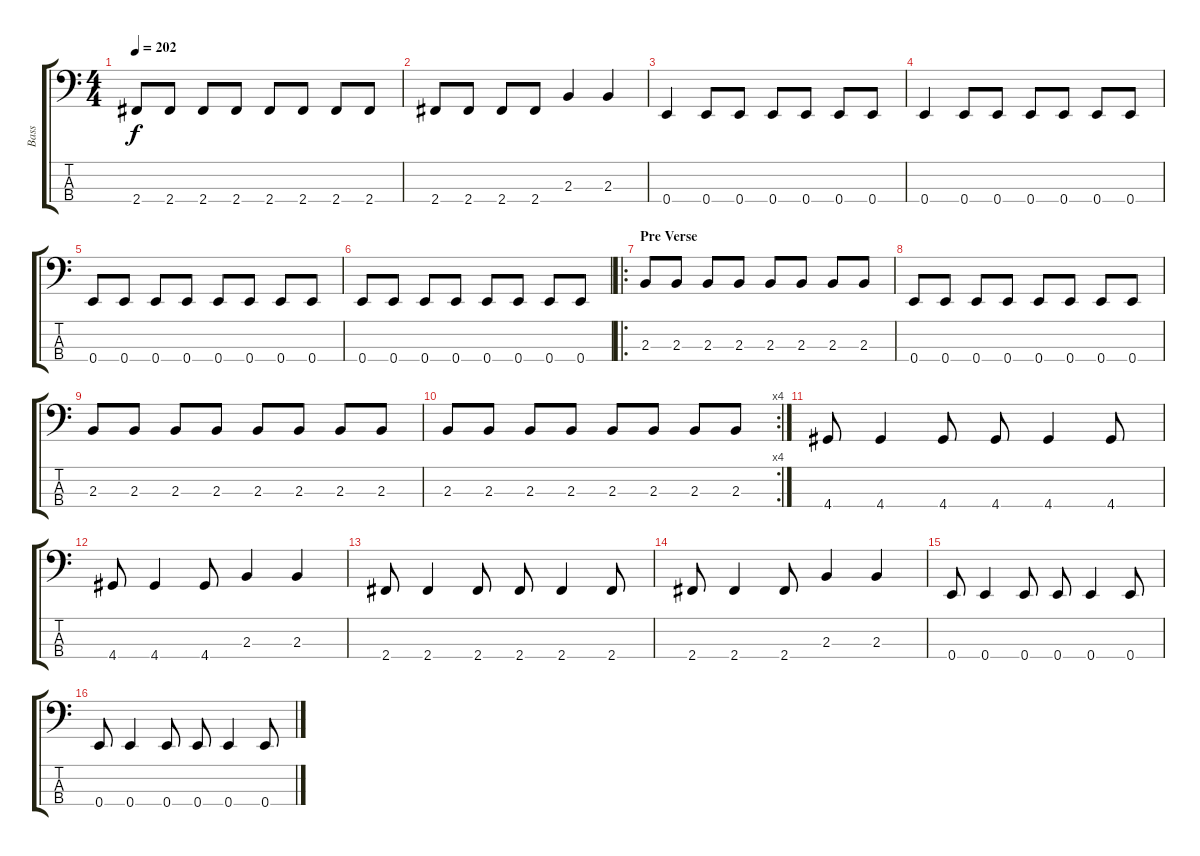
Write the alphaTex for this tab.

\track ("Bass" "Bass") {instrument slapbass2}
\staff {score tabs}
\tuning (G2 D2 A1 E1) {hide}
\ts (4 4)
\tempo 202
\clef f4
\ks c
2.4.8{dy f} 2.4.8 2.4.8 2.4.8 2.4.8 2.4.8 2.4.8 2.4.8 |
2.4.8 2.4.8 2.4.8 2.4.8 2.3.4 2.3.4 |
0.4.4 0.4.8 0.4.8 0.4.8 0.4.8 0.4.8 0.4.8 |
0.4.4 0.4.8 0.4.8 0.4.8 0.4.8 0.4.8 0.4.8 |
0.4.8 0.4.8 0.4.8 0.4.8 0.4.8 0.4.8 0.4.8 0.4.8 |
0.4.8 0.4.8 0.4.8 0.4.8 0.4.8 0.4.8 0.4.8 0.4.8 |
\ro
\section ("" "Pre Verse")
2.3.8 2.3.8 2.3.8 2.3.8 2.3.8 2.3.8 2.3.8 2.3.8 |
0.4.8 0.4.8 0.4.8 0.4.8 0.4.8 0.4.8 0.4.8 0.4.8 |
2.3.8 2.3.8 2.3.8 2.3.8 2.3.8 2.3.8 2.3.8 2.3.8 |
\rc 4
2.3.8 2.3.8 2.3.8 2.3.8 2.3.8 2.3.8 2.3.8 2.3.8 |
4.4.8 4.4.4 4.4.8 4.4.8 4.4.4 4.4.8 |
4.4.8 4.4.4 4.4.8 2.3.4 2.3.4 |
2.4.8 2.4.4 2.4.8 2.4.8 2.4.4 2.4.8 |
2.4.8 2.4.4 2.4.8 2.3.4 2.3.4 |
0.4.8 0.4.4 0.4.8 0.4.8 0.4.4 0.4.8 |
0.4.8 0.4.4 0.4.8 0.4.8 0.4.4 0.4.8
